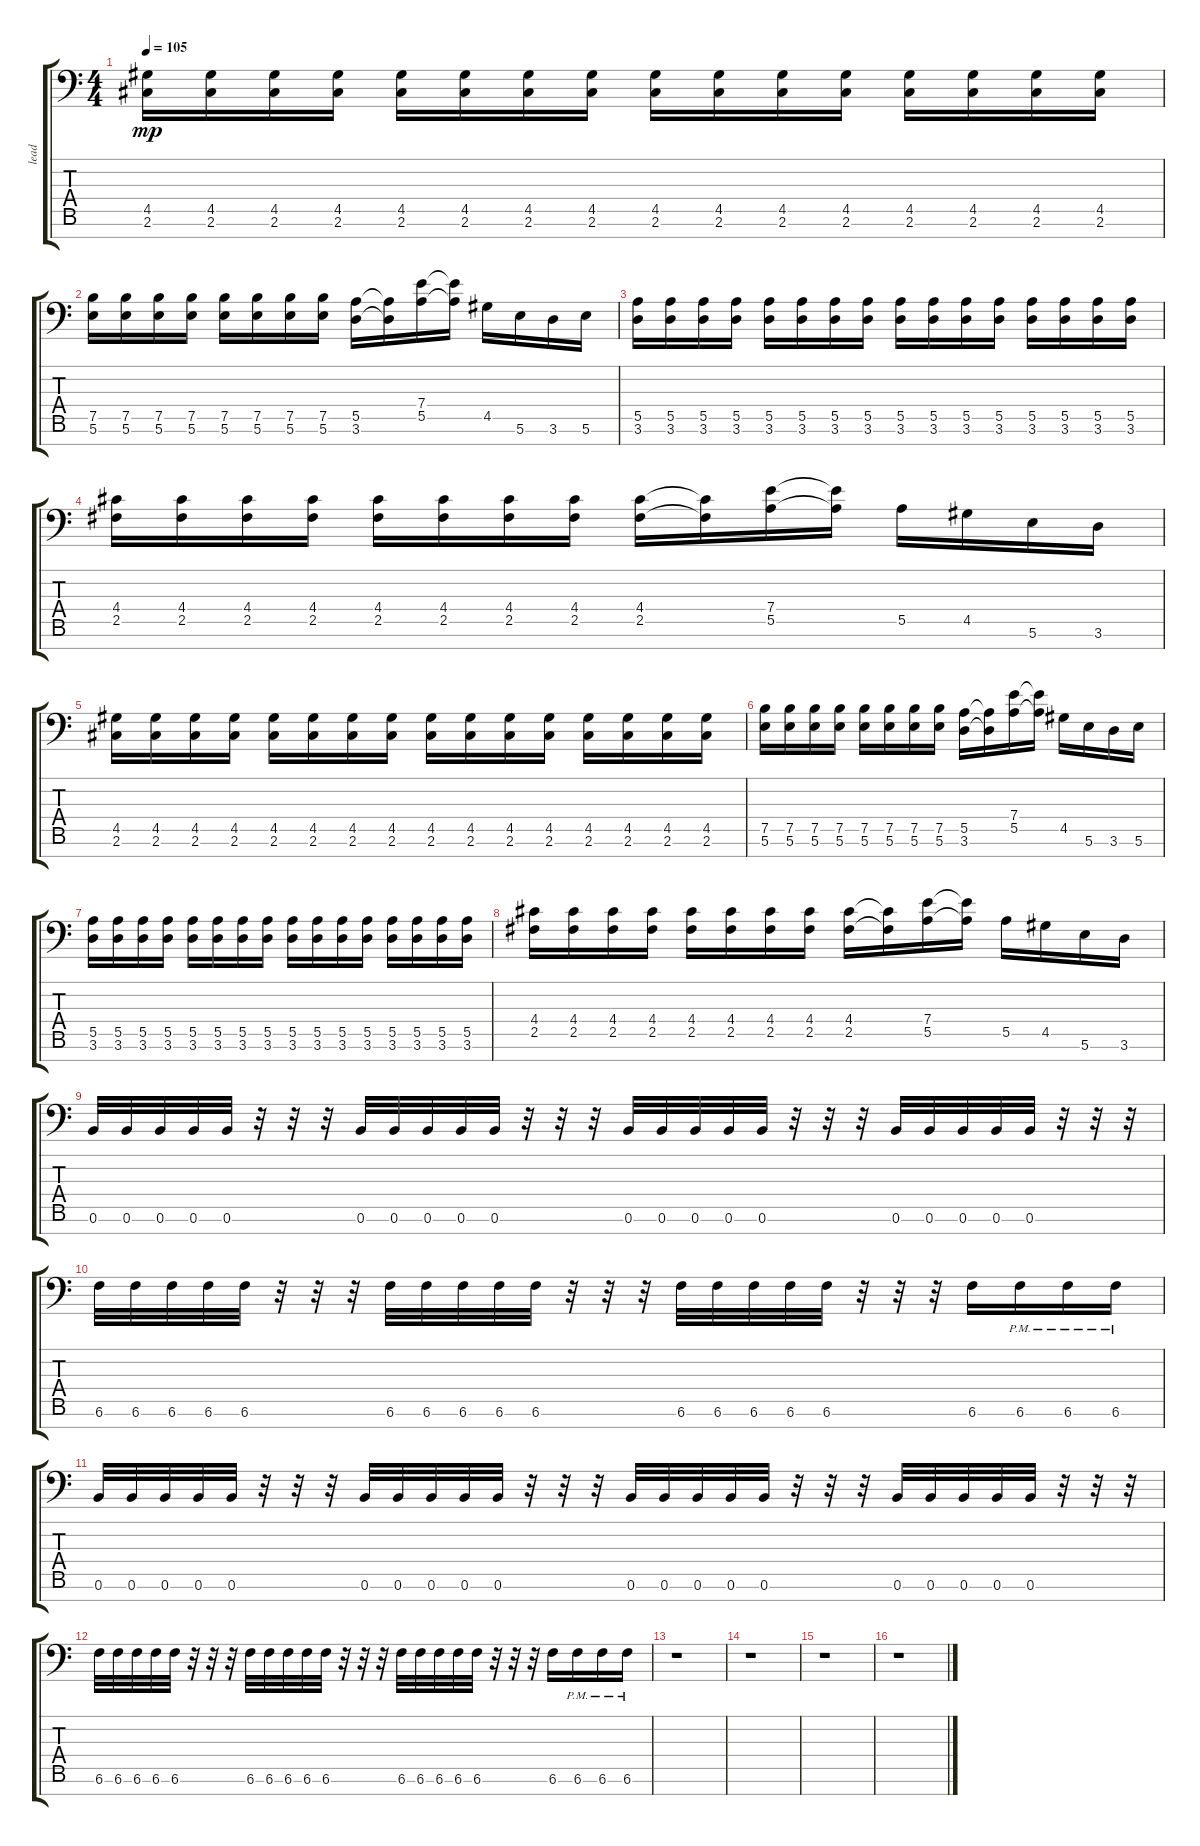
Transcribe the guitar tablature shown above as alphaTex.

\track ("lead" "lead") {instrument distortionguitar}
\staff {score tabs}
\tuning (B3 G3 D3 A2 E2 B1 Gb1) {hide}
\ts (4 4)
\tempo 105
\clef f4
\ks c
(4.5 2.6).16{dy mp} (4.5 2.6).16 (4.5 2.6).16 (4.5 2.6).16 (4.5 2.6).16 (4.5 2.6).16 (4.5 2.6).16 (4.5 2.6).16 (4.5 2.6).16 (4.5 2.6).16 (4.5 2.6).16 (4.5 2.6).16 (4.5 2.6).16 (4.5 2.6).16 (4.5 2.6).16 (4.5 2.6).16 |
(7.5 5.6).16 (7.5 5.6).16 (7.5 5.6).16 (7.5 5.6).16 (7.5 5.6).16 (7.5 5.6).16 (7.5 5.6).16 (7.5 5.6).16 (5.5 3.6).16 (5.5{t} 3.6{t}).16 (7.4 5.5).16 (7.4{t} 5.5{t}).16 4.5.16 5.6.16 3.6.16 5.6.16 |
(5.5 3.6).16 (5.5 3.6).16 (5.5 3.6).16 (5.5 3.6).16 (5.5 3.6).16 (5.5 3.6).16 (5.5 3.6).16 (5.5 3.6).16 (5.5 3.6).16 (5.5 3.6).16 (5.5 3.6).16 (5.5 3.6).16 (5.5 3.6).16 (5.5 3.6).16 (5.5 3.6).16 (5.5 3.6).16 |
(4.4 2.5).16 (4.4 2.5).16 (4.4 2.5).16 (4.4 2.5).16 (4.4 2.5).16 (4.4 2.5).16 (4.4 2.5).16 (4.4 2.5).16 (4.4 2.5).16 (4.4{t} 2.5{t}).16 (7.4 5.5).16 (7.4{t} 5.5{t}).16 5.5.16 4.5.16 5.6.16 3.6.16 |
(4.5 2.6).16 (4.5 2.6).16 (4.5 2.6).16 (4.5 2.6).16 (4.5 2.6).16 (4.5 2.6).16 (4.5 2.6).16 (4.5 2.6).16 (4.5 2.6).16 (4.5 2.6).16 (4.5 2.6).16 (4.5 2.6).16 (4.5 2.6).16 (4.5 2.6).16 (4.5 2.6).16 (4.5 2.6).16 |
(7.5 5.6).16 (7.5 5.6).16 (7.5 5.6).16 (7.5 5.6).16 (7.5 5.6).16 (7.5 5.6).16 (7.5 5.6).16 (7.5 5.6).16 (5.5 3.6).16 (5.5{t} 3.6{t}).16 (7.4 5.5).16 (7.4{t} 5.5{t}).16 4.5.16 5.6.16 3.6.16 5.6.16 |
(5.5 3.6).16 (5.5 3.6).16 (5.5 3.6).16 (5.5 3.6).16 (5.5 3.6).16 (5.5 3.6).16 (5.5 3.6).16 (5.5 3.6).16 (5.5 3.6).16 (5.5 3.6).16 (5.5 3.6).16 (5.5 3.6).16 (5.5 3.6).16 (5.5 3.6).16 (5.5 3.6).16 (5.5 3.6).16 |
(4.4 2.5).16 (4.4 2.5).16 (4.4 2.5).16 (4.4 2.5).16 (4.4 2.5).16 (4.4 2.5).16 (4.4 2.5).16 (4.4 2.5).16 (4.4 2.5).16 (4.4{t} 2.5{t}).16 (7.4 5.5).16 (7.4{t} 5.5{t}).16 5.5.16 4.5.16 5.6.16 3.6.16 |
0.6.32 0.6.32 0.6.32 0.6.32 0.6.32 r.32 r.32 r.32 0.6.32 0.6.32 0.6.32 0.6.32 0.6.32 r.32 r.32 r.32 0.6.32 0.6.32 0.6.32 0.6.32 0.6.32 r.32 r.32 r.32 0.6.32 0.6.32 0.6.32 0.6.32 0.6.32 r.32 r.32 r.32 |
6.6.32 6.6.32 6.6.32 6.6.32 6.6.32 r.32 r.32 r.32 6.6.32 6.6.32 6.6.32 6.6.32 6.6.32 r.32 r.32 r.32 6.6.32 6.6.32 6.6.32 6.6.32 6.6.32 r.32 r.32 r.32 6.6.16 6.6{pm}.16 6.6{pm}.16 6.6{pm}.16 |
0.6.32 0.6.32 0.6.32 0.6.32 0.6.32 r.32 r.32 r.32 0.6.32 0.6.32 0.6.32 0.6.32 0.6.32 r.32 r.32 r.32 0.6.32 0.6.32 0.6.32 0.6.32 0.6.32 r.32 r.32 r.32 0.6.32 0.6.32 0.6.32 0.6.32 0.6.32 r.32 r.32 r.32 |
6.6.32 6.6.32 6.6.32 6.6.32 6.6.32 r.32 r.32 r.32 6.6.32 6.6.32 6.6.32 6.6.32 6.6.32 r.32 r.32 r.32 6.6.32 6.6.32 6.6.32 6.6.32 6.6.32 r.32 r.32 r.32 6.6.16 6.6{pm}.16 6.6{pm}.16 6.6{pm}.16 |
r.1 |
r.1 |
r.1 |
r.1
